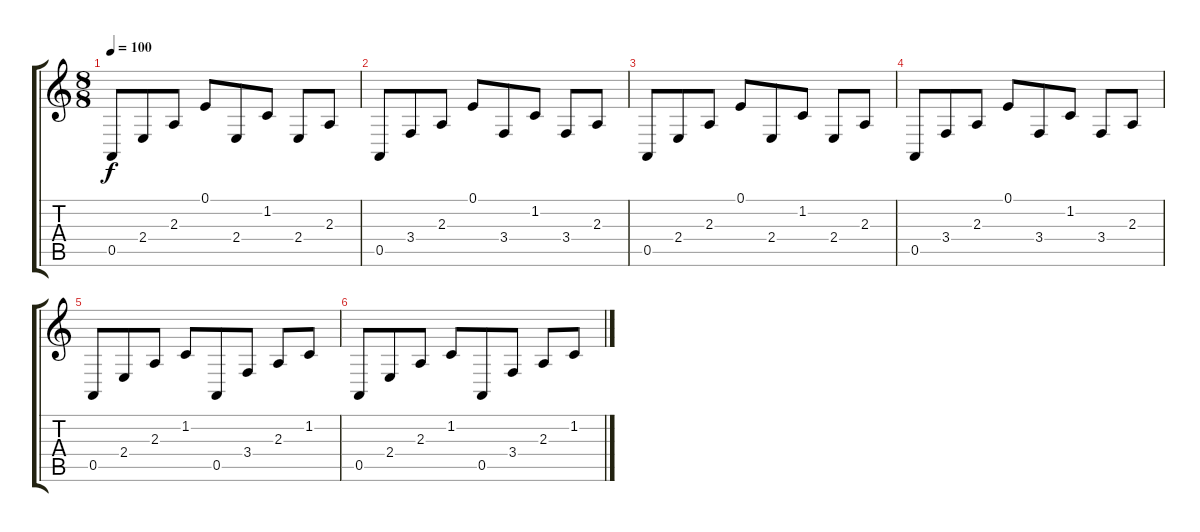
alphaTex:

\track "" {instrument pad1newage}
\staff {score tabs}
\tuning (E4 B3 G3 D3 A2 E2) {hide}
\ts (8 8)
\tempo 100
\clef g2
\ks c
0.5.8{dy f} 2.4.8 2.3.8 0.1.8 2.4.8 1.2.8 2.4.8 2.3.8 |
0.5.8 3.4.8 2.3.8 0.1.8 3.4.8 1.2.8 3.4.8 2.3.8 |
0.5.8 2.4.8 2.3.8 0.1.8 2.4.8 1.2.8 2.4.8 2.3.8 |
0.5.8 3.4.8 2.3.8 0.1.8 3.4.8 1.2.8 3.4.8 2.3.8 |
0.5.8 2.4.8 2.3.8 1.2.8 0.5.8 3.4.8 2.3.8 1.2.8 |
0.5.8 2.4.8 2.3.8 1.2.8 0.5.8 3.4.8 2.3.8 1.2.8
